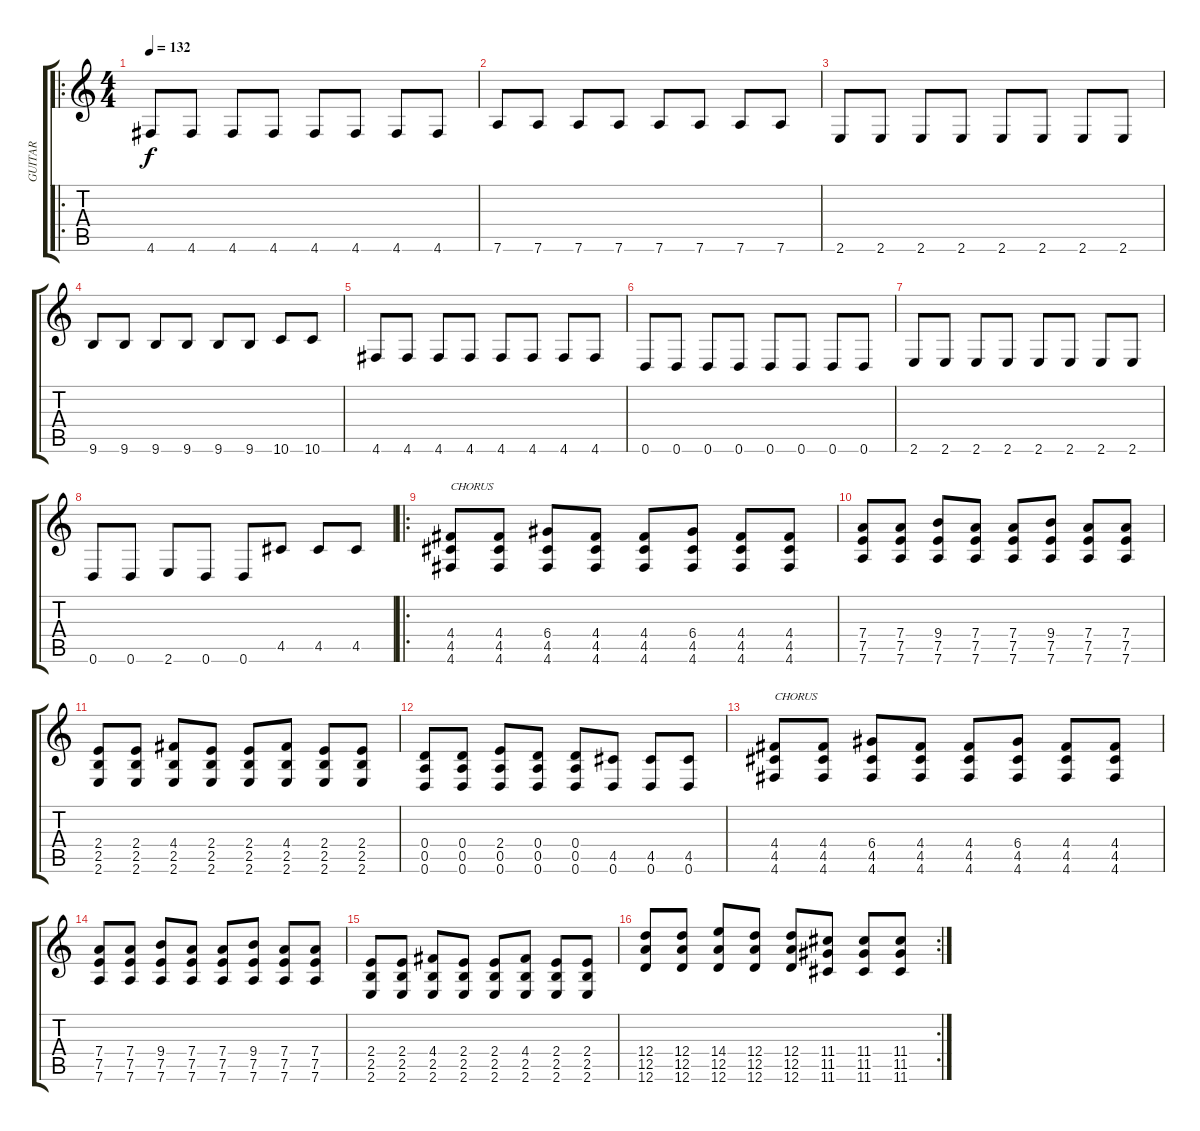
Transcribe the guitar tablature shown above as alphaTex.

\track ("GUITAR" "GUITAR") {instrument overdrivenguitar}
\staff {score tabs}
\tuning (E4 B3 G3 D3 A2 D2) {hide}
\ro
\ts (4 4)
\tempo 132
\clef g2
\ks c
4.6.8{dy f} 4.6.8 4.6.8 4.6.8 4.6.8 4.6.8 4.6.8 4.6.8 |
7.6.8 7.6.8 7.6.8 7.6.8 7.6.8 7.6.8 7.6.8 7.6.8 |
2.6.8 2.6.8 2.6.8 2.6.8 2.6.8 2.6.8 2.6.8 2.6.8 |
9.6.8 9.6.8 9.6.8 9.6.8 9.6.8 9.6.8 10.6.8 10.6.8 |
4.6.8 4.6.8 4.6.8 4.6.8 4.6.8 4.6.8 4.6.8 4.6.8 |
0.6.8 0.6.8 0.6.8 0.6.8 0.6.8 0.6.8 0.6.8 0.6.8 |
2.6.8 2.6.8 2.6.8 2.6.8 2.6.8 2.6.8 2.6.8 2.6.8 |
0.6.8 0.6.8 2.6.8 0.6.8 0.6.8 4.5.8 4.5.8 4.5.8 |
\ro
(4.4 4.5 4.6).8{txt "CHORUS"} (4.4 4.5 4.6).8 (6.4 4.5 4.6).8 (4.4 4.5 4.6).8 (4.4 4.5 4.6).8 (6.4 4.5 4.6).8 (4.4 4.5 4.6).8 (4.4 4.5 4.6).8 |
(7.4 7.5 7.6).8 (7.4 7.5 7.6).8 (9.4 7.5 7.6).8 (7.4 7.5 7.6).8 (7.4 7.5 7.6).8 (9.4 7.5 7.6).8 (7.4 7.5 7.6).8 (7.4 7.5 7.6).8 |
(2.4 2.5 2.6).8 (2.4 2.5 2.6).8 (4.4 2.5 2.6).8 (2.4 2.5 2.6).8 (2.4 2.5 2.6).8 (4.4 2.5 2.6).8 (2.4 2.5 2.6).8 (2.4 2.5 2.6).8 |
(0.4 0.5 0.6).8 (0.4 0.5 0.6).8 (2.4 0.5 0.6).8 (0.4 0.5 0.6).8 (0.4 0.5 0.6).8 (4.5 0.6).8 (4.5 0.6).8 (4.5 0.6).8 |
(4.4 4.5 4.6).8{txt "CHORUS"} (4.4 4.5 4.6).8 (6.4 4.5 4.6).8 (4.4 4.5 4.6).8 (4.4 4.5 4.6).8 (6.4 4.5 4.6).8 (4.4 4.5 4.6).8 (4.4 4.5 4.6).8 |
(7.4 7.5 7.6).8 (7.4 7.5 7.6).8 (9.4 7.5 7.6).8 (7.4 7.5 7.6).8 (7.4 7.5 7.6).8 (9.4 7.5 7.6).8 (7.4 7.5 7.6).8 (7.4 7.5 7.6).8 |
(2.4 2.5 2.6).8 (2.4 2.5 2.6).8 (4.4 2.5 2.6).8 (2.4 2.5 2.6).8 (2.4 2.5 2.6).8 (4.4 2.5 2.6).8 (2.4 2.5 2.6).8 (2.4 2.5 2.6).8 |
\rc 2
(12.4 12.5 12.6).8 (12.4 12.5 12.6).8 (14.4 12.5 12.6).8 (12.4 12.5 12.6).8 (12.4 12.5 12.6).8 (11.4 11.5 11.6).8 (11.4 11.5 11.6).8 (11.4 11.5 11.6).8
